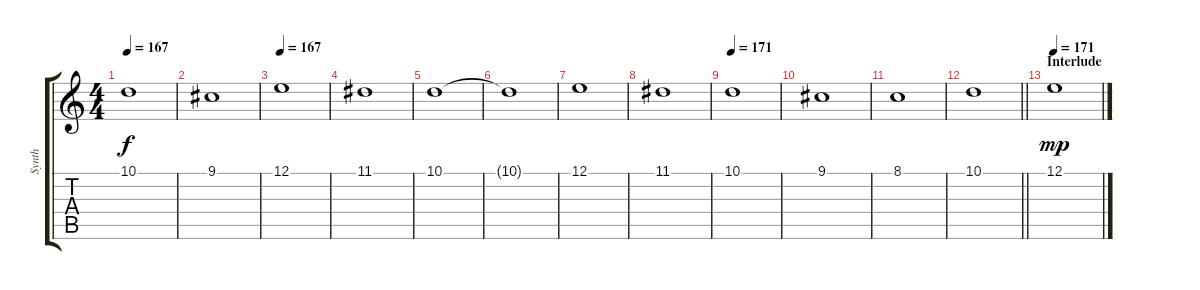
\track ("Synth" "Synth") {instrument stringensemble1}
\staff {score tabs}
\tuning (E4 B3 G3 D3 A2 E2) {hide}
\ts (4 4)
\tempo 167
\clef g2
\ks c
10.1.1{dy f} |
9.1.1 |
\tempo 167
12.1.1 |
11.1.1 |
10.1.1 |
10.1{t}.1 |
12.1.1 |
11.1.1 |
\tempo 171
10.1.1 |
9.1.1 |
8.1.1 |
\barLineRight lightlight
10.1.1 |
\section ("" "Interlude")
\tempo 171
12.1.1{dy mp}
